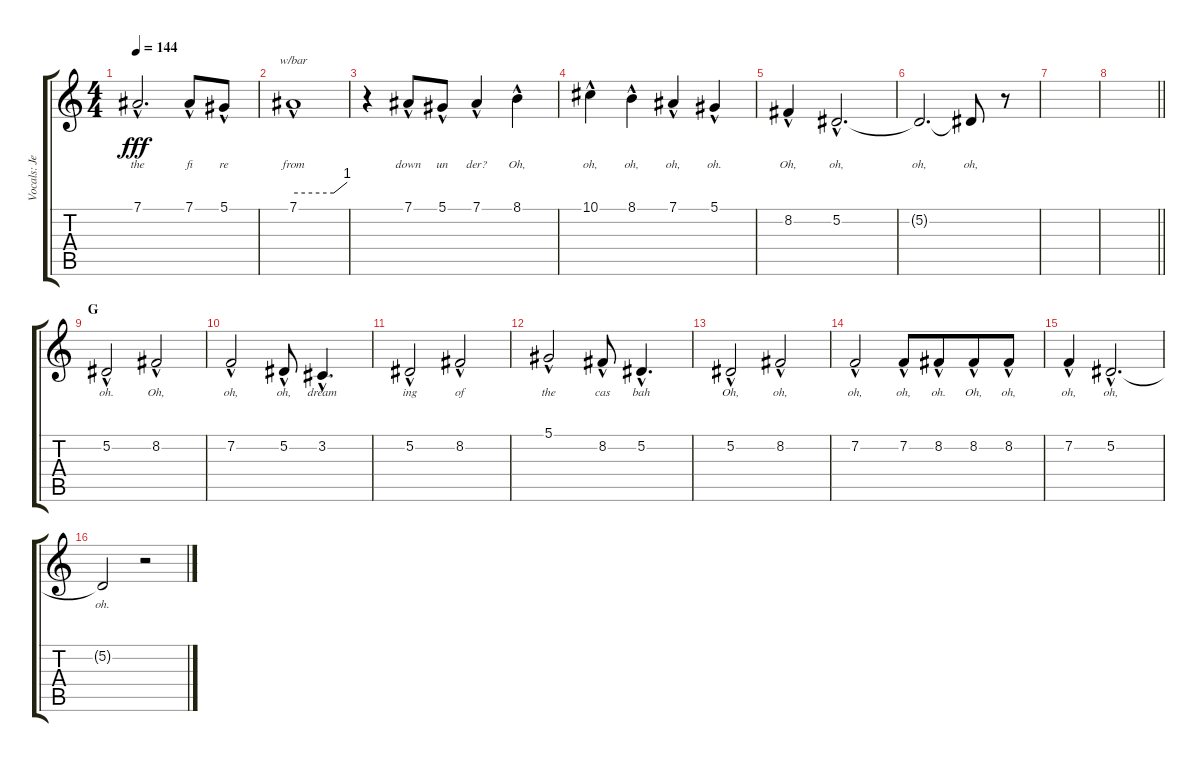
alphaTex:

\track ("Vocals: Jeff" "Vocals: Je") {instrument lead2sawtooth}
\staff {score tabs}
\tuning (Eb4 Bb3 Gb3 Db3 Ab2 Eb2) {hide}
\ts (4 4)
\tempo 144
\clef g2
\ks c
7.1{hac}.2{d lyrics (0 "the") lyrics (1 "") lyrics (2 "") lyrics (3 "") lyrics (4 "") dy fff} 7.1{hac}.8{lyrics (0 "fi") lyrics (1 "") lyrics (2 "") lyrics (3 "") lyrics (4 "")} 5.1{hac}.8{lyrics (0 "re") lyrics (1 "") lyrics (2 "") lyrics (3 "") lyrics (4 "")} |
7.1{hac}.1{tbe (custom default 0 0 45 0 60 4) lyrics (0 "from") lyrics (1 "") lyrics (2 "") lyrics (3 "") lyrics (4 "")} |
r.4 7.1{hac}.8{lyrics (0 "down") lyrics (1 "") lyrics (2 "") lyrics (3 "") lyrics (4 "")} 5.1{hac}.8{lyrics (0 "un") lyrics (1 "") lyrics (2 "") lyrics (3 "") lyrics (4 "")} 7.1{hac}.4{lyrics (0 "der?") lyrics (1 "") lyrics (2 "") lyrics (3 "") lyrics (4 "")} 8.1{hac}.4{lyrics (0 "Oh,") lyrics (1 "") lyrics (2 "") lyrics (3 "") lyrics (4 "")} |
10.1{hac}.4{lyrics (0 "oh,") lyrics (1 "") lyrics (2 "") lyrics (3 "") lyrics (4 "")} 8.1{hac}.4{lyrics (0 "oh,") lyrics (1 "") lyrics (2 "") lyrics (3 "") lyrics (4 "")} 7.1{hac}.4{lyrics (0 "oh,") lyrics (1 "") lyrics (2 "") lyrics (3 "") lyrics (4 "")} 5.1{hac}.4{lyrics (0 "oh.") lyrics (1 "") lyrics (2 "") lyrics (3 "") lyrics (4 "")} |
8.2{hac}.4{lyrics (0 "Oh,") lyrics (1 "") lyrics (2 "") lyrics (3 "") lyrics (4 "")} 5.2{hac}.2{d lyrics (0 "oh,") lyrics (1 "") lyrics (2 "") lyrics (3 "") lyrics (4 "")} |
5.2{t}.2{d lyrics (0 "oh,") lyrics (1 "") lyrics (2 "") lyrics (3 "") lyrics (4 "")} 5.2{t}.8{lyrics (0 "oh,") lyrics (1 "") lyrics (2 "") lyrics (3 "") lyrics (4 "")} r.8 |
|
\barLineRight lightlight
|
\section ("" "G")
5.2{hac}.2{lyrics (0 "oh.") lyrics (1 "") lyrics (2 "") lyrics (3 "") lyrics (4 "")} 8.2{hac}.2{lyrics (0 "Oh,") lyrics (1 "") lyrics (2 "") lyrics (3 "") lyrics (4 "")} |
7.2{hac}.2{lyrics (0 "oh,") lyrics (1 "") lyrics (2 "") lyrics (3 "") lyrics (4 "")} 5.2{hac}.8{lyrics (0 "oh,") lyrics (1 "") lyrics (2 "") lyrics (3 "") lyrics (4 "")} 3.2{hac}.4{d lyrics (0 "dream") lyrics (1 "") lyrics (2 "") lyrics (3 "") lyrics (4 "")} |
5.2{hac}.2{lyrics (0 "ing") lyrics (1 "") lyrics (2 "") lyrics (3 "") lyrics (4 "")} 8.2{hac}.2{lyrics (0 "of") lyrics (1 "") lyrics (2 "") lyrics (3 "") lyrics (4 "")} |
5.1{hac}.2{lyrics (0 "the") lyrics (1 "") lyrics (2 "") lyrics (3 "") lyrics (4 "")} 8.2{hac}.8{lyrics (0 "cas") lyrics (1 "") lyrics (2 "") lyrics (3 "") lyrics (4 "")} 5.2{hac}.4{d lyrics (0 "bah") lyrics (1 "") lyrics (2 "") lyrics (3 "") lyrics (4 "")} |
5.2{hac}.2{lyrics (0 "Oh,") lyrics (1 "") lyrics (2 "") lyrics (3 "") lyrics (4 "")} 8.2{hac}.2{lyrics (0 "oh,") lyrics (1 "") lyrics (2 "") lyrics (3 "") lyrics (4 "")} |
7.2{hac}.2{lyrics (0 "oh,") lyrics (1 "") lyrics (2 "") lyrics (3 "") lyrics (4 "")} 7.2{hac}.8{lyrics (0 "oh,") lyrics (1 "") lyrics (2 "") lyrics (3 "") lyrics (4 "")} 8.2{hac}.8{lyrics (0 "oh.") lyrics (1 "") lyrics (2 "") lyrics (3 "") lyrics (4 "") beam merge} 8.2{hac}.8{lyrics (0 "Oh,") lyrics (1 "") lyrics (2 "") lyrics (3 "") lyrics (4 "")} 8.2{hac}.8{lyrics (0 "oh,") lyrics (1 "") lyrics (2 "") lyrics (3 "") lyrics (4 "")} |
7.2{hac}.4{lyrics (0 "oh,") lyrics (1 "") lyrics (2 "") lyrics (3 "") lyrics (4 "")} 5.2{hac}.2{d lyrics (0 "oh,") lyrics (1 "") lyrics (2 "") lyrics (3 "") lyrics (4 "")} |
5.2{t}.2{lyrics (0 "oh.") lyrics (1 "") lyrics (2 "") lyrics (3 "") lyrics (4 "")} r.2
